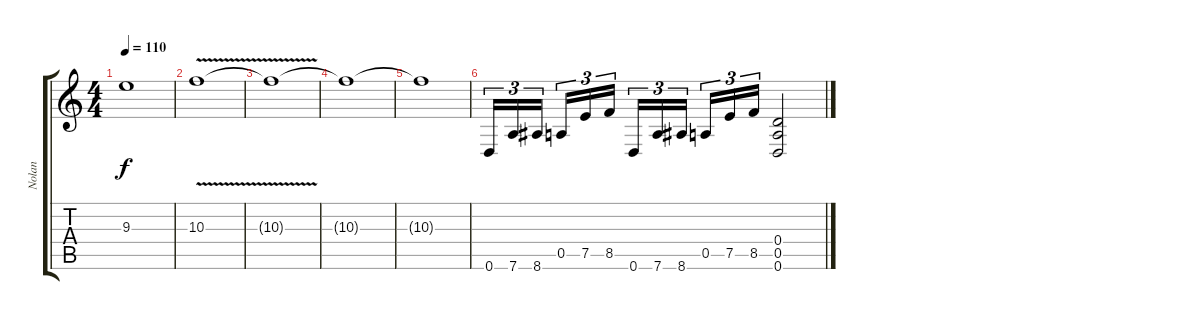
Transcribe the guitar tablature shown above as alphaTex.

\track ("Nolan" "Nolan") {instrument overdrivenguitar}
\staff {score tabs}
\tuning (E4 B3 G3 D3 A2 D2) {hide}
\ts (4 4)
\tempo 110
\clef g2
\ks c
9.3{t}.1{dy f} |
10.3{v}.1 |
10.3{t}.1 |
10.3{t}.1 |
10.3{t}.1 |
0.6.16{tu (3 2)} 7.6.16{tu (3 2)} 8.6.16{tu (3 2) beam splitsecondary} 0.5.16{tu (3 2)} 7.5.16{tu (3 2)} 8.5.16{tu (3 2)} 0.6.16{tu (3 2)} 7.6.16{tu (3 2)} 8.6.16{tu (3 2) beam splitsecondary} 0.5.16{tu (3 2)} 7.5.16{tu (3 2)} 8.5.16{tu (3 2)} (0.4 0.5 0.6).2
